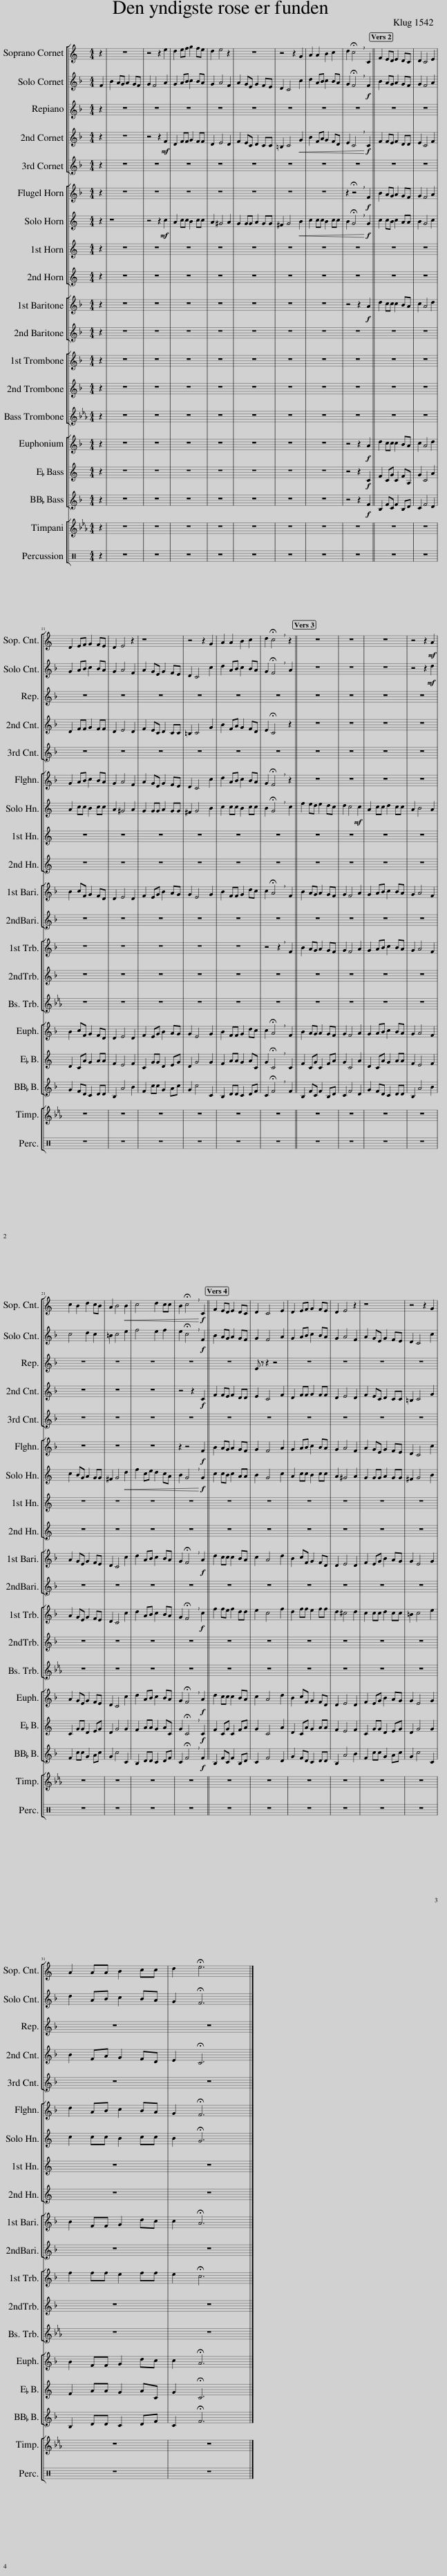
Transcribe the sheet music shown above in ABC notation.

X:1
%%score [ 1 2 3 4 ] [ 5 6 ] [ 7 ] [ 8 ] [ 9 10 11 ] [ ]
L:1/8
M:4/4
I:linebreak $
K:Eb
V:1 treble transpose=3
V:2 treble transpose=-2
V:3 treble transpose=-2
V:4 treble transpose=-2
V:5 treble transpose=-2
V:6 treble transpose=-9
V:7 treble transpose=-14
V:8 treble transpose=-14
V:9 treble transpose=-14
V:10 treble transpose=-21
V:11 treble transpose=-26
V:1
[K:C] z2 | z8 | z4 z2 e2 | d2 ef g2 fe | d2 e4 z2 | %5
 z8 | z4 z2 G2 | A2 A2 B2 c2 | d2 !breath!!fermata!c4 C2 || F2 ED E2 DC | %10
 D2 C4 E2 |$ D2 EF G2 FE | D2 E4 z2 | z8 | z4 z2 G2 | %15
 A2 A2 B2 c2 | d2 !breath!!fermata!c4 z2 || z8 | z8 | z8 | %20
 z4 z2!mf! A2 |$ c2 B2 d2 cB | A2 B4!<(! B2 | c4 d2 cc | B2 !breath!!fermata!c4!<)!!f! C2 || %25
 F2 ED E2 DC | D2 C4 E2 | D2 EF G2 FE | D2 E4 z2 | z8 | %30
 z4 z2 G2 |$ A2 AA B2 cc | d2 !fermata!e6 |] %33
V:2
[K:F] F2 | B2 AG A2 GF | G2 F4 A2 | G2 AB c2 BA | G2 A4 F2 | %5
 A2 GE G2 FE | D2 C4 c2 | d2 AB c2 BA | G2 !breath!!fermata!F4!f! F2 || B2 AG A2 GF | %10
 G2 F4 A2 |$ G2 AB c2 BA | G2 A4 F2 | A2 GE G2 FE | D2 C4 c2 | %15
 d2 AB c2 BA | G2 !breath!!fermata!F4 A2 || z8 | z8 | z8 | %20
 z4 z2!mf! d2 |$ c4 d2 c2 | =B2 c4 e2 | f4 e2 f2 | e2 !breath!!fermata!c4!f! F2 || %25
 B2 AG A2 GF | G2 F4 A2 | G2 AB c2 BA | G2 A4 F2 | A2 GE G2 FE | %30
 D2 C4 c2 |$ d2 AB c2 BA | G2 !fermata!F6 |] %33
V:3
[K:F] z2 | z8 | z8 | z8 | z8 | %5
 z8 | z8 | z8 | z8 || z8 | %10
 z8 |$ z8 | z8 | z8 | z8 | %15
 z8 | z8 || z8 | z8 | z8 | %20
 z8 |$ z8 | z8 | z8 | z8 || %25
 z8 | E z z2 z4 | z8 | z8 | z8 | %30
 z8 |$ z8 | z8 |] %33
V:4
[K:F] z2 | z8 | z4 z2!mf! F2 | D2 FF G2 FF | D2 E4 D2 | %5
 F2 EC D2 CC | =B,2 C4!<(! G2 | B2 FA G2 FD | E2 !breath!C4!<)!!f! C2 || F2 FE F2 DD | %10
 E2 C4 F2 |$ D2 FF G2 FF | D2 E4 D2 | F2 EC D2 CC | =B,2 C4 G2 | %15
 B2 FA G2 FD | E2 !fermata!C4 z2 || z8 | z8 | z8 | %20
 z8 |$ z8 | z8 | z8 | z4 z2!f! C2 || %25
 F2 FE F2 DD | E2 C4 F2 | D2 FF G2 FF | D2 E4 D2 | F2 EC D2 CC | %30
 =B,2 C4 G2 |$ B2 FA G2 FD | E2 !fermata!C6 |] %33
V:5
[K:F] z2 | z8 | z8 | z8 | z8 | %5
 z8 | z8 | z8 | z2 !breath!!fermata!z4!f! F2 || B2 AG A2 GF | %10
 G2 F4 A2 |$ G2 AB c2 BA | G2 A4 F2 | A2 GE G2 FE | D2 C4 c2 | %15
 d2 AB c2 BA | G2 !breath!!fermata!F4 z2 || z8 | z8 | z8 | %20
 z8 |$ z8 | z8 | z8 | z2 z4!f! F2 || %25
 B2 AG A2 GF | G2 F4 A2 | G2 AB c2 BA | G2 A4 F2 | A2 GE G2 FE | %30
 D2 C4 c2 |$ d2 AB c2 BA | G2 !fermata!F6 |] %33
V:6
[K:C] z2 | z8 | z4 z2!mf! c2 | A2 cc B2 cc | A2 ^G4 A2 | %5
 G2 GG A2 GG | ^F2 G4!<(! B2 | c2 cc B2 cc | B2 !breath!!fermata!G4!<)!!f! G2 || c2 cB c2 AA | %10
 B2 G4 c2 |$ A2 cc B2 cc | A2 ^G4 A2 | G2 GG A2 GG | ^F2 G4 B2 | %15
 c2 cc B2 cc | B2 !breath!!fermata!G4 c2 || f2 ed e2 dc | d2 c4!mf! c2 | A2 cc d2 cc | %20
 A2 B4 A2 |$ c2 BG A2 GG | ^F2 G4!<(! d2 | f2 ce d2 cA | B2 !breath!G4!<)!!f! G2 || %25
 c2 cB c2 AA | B2 G4 c2 | A2 cc B2 cc | A2 ^G4 A2 | G2 GG A2 GG | %30
 ^F2 G4 B2 |$ c2 cc B2 cc | B2 !fermata!G6 |] %33
V:7
[K:F] z2 | z8 | z8 | z8 | z8 | %5
 z8 | z8 | z8 | z4 z2!f! A2 || d2 cc c2 BA | %10
 c2 A4 d2 |$ B2 cF G2 FD | D2 E4 D2 | F2 EG B2 AG | G2 E4 G2 | %15
 B2 FF G2 dc | c2 !breath!!fermata!A4 F2 || B2 AG A2 GF | G2 F4 A2 | G2 AB c2 BA | %20
 G2 A4 F2 |$ A2 GE G2 FE | D2 C4 c2 | d2 AB c2 BA | G2 !breath!!fermata!F4!f! A2 || %25
 d2 cc c2 BA | c2 A4 d2 | B2 cF G2 FD | D2 E4 D2 | F2 EG B2 AG | %30
 G2 E4 G2 |$ B2 FF G2 dc | c2 !fermata!A6 |] %33
V:8
[K:F] z2 | z8 | z8 | z8 | z8 | %5
 z8 | z8 | z8 | z8 || z8 | %10
 z8 |$ z8 | z8 | z8 | z8 | %15
 z8 | z4 !breath!z2 F2 || B2 AG A2 GF | G2 F4 A2 | G2 AB c2 BA | %20
 G2 A4 F2 |$ A2 GE G2 FE | D2 C4 c2 | d2 AB c2 BA | G2 !breath!!fermata!F4!f! c2 || %25
 f2 fe f2 dd | e2 c4 f2 | d2 ff e2 ff | d2 ^c4 d2 | c2 cc d2 cc | %30
 =B2 c4 e2 |$ f2 ff e2 ff | e2 !fermata!c6 |] %33
V:9
[K:F] z2 | z8 | z8 | z8 | z8 | %5
 z8 | z8 | z8 | z4 z2!f! A2 || d2 cc c2 BA | %10
 c2 A4 d2 |$ B2 cF G2 FD | D2 E4 D2 | F2 EG B2 AG | G2 E4 G2 | %15
 B2 FF G2 dc | c2 !breath!!fermata!A4 F2 || B2 AG A2 GF | G2 F4 A2 | G2 AB c2 BA | %20
 G2 A4 F2 |$ A2 GE G2 FE | D2 C4 c2 | d2 AB c2 BA | G2 !breath!!fermata!F4!f! A2 || %25
 d2 cc c2 BA | c2 A4 d2 | B2 cF G2 FD | D2 E4 D2 | F2 EG B2 AG | %30
 G2 E4 G2 |$ B2 FF G2 dc | c2 !fermata!A6 |] %33
V:10
[K:C] z2 | z8 | z8 | z8 | z8 | %5
 z8 | z8 | z8 | z4 z2!f! C2 || F2 CG C2 FA, | %10
 G2 C4 A2 |$ D2 CA G2 AA | F2 E4 F2 | C2 GG D2 EG | D2 G4 G2 | %15
 F2 AA G2 AC | G2 !breath!!fermata!C4 C2 || F2 CG C2 FA | G2 C4 A2 | D2 CA G2 AA | %20
 F2 E4 F2 |$ C2 GG D2 EG | D2 G4 G2 | F2 AA G2 AC | G2 !breath!!fermata!C4!f! C2 || %25
 F2 CG C2 FA | G2 C4 A2 | D2 CA G2 AA | F2 E4 F2 | C2 GG D2 EG | %30
 D2 G4 G2 |$ F2 AA G2 AC | G2 !fermata!C6 |] %33
V:11
[K:F] z2 | z8 | z8 | z8 | z8 | %5
 z8 | z8 | z8 | z4 z2!f! F2 || B,2 FC F2 B,D | %10
 C2 F4 D2 |$ G2 FD C2 DD | B,2 A4 B2 | F2 cc G2 Ac | G2 c4 C2 | %15
 B,2 DD C2 DF | C2 !breath!!fermata!F4 F2 || B,2 FC F2 B,D | C2 F4 D2 | G2 FD C2 DD | %20
 B,2 A4 B2 |$ F2 cc G2 Ac | G2 c4 C2 | B,2 DD C2 DF | C2 !breath!!fermata!F4!f! F2 || %25
 B,2 FC F2 B,D | C2 F4 D2 | G2 FD C2 DD | B,2 A4 B2 | F2 cc G2 Ac | %30
 G2 c4 C2 |$ B,2 DD C2 DF | C2 !fermata!F6 |] %33
